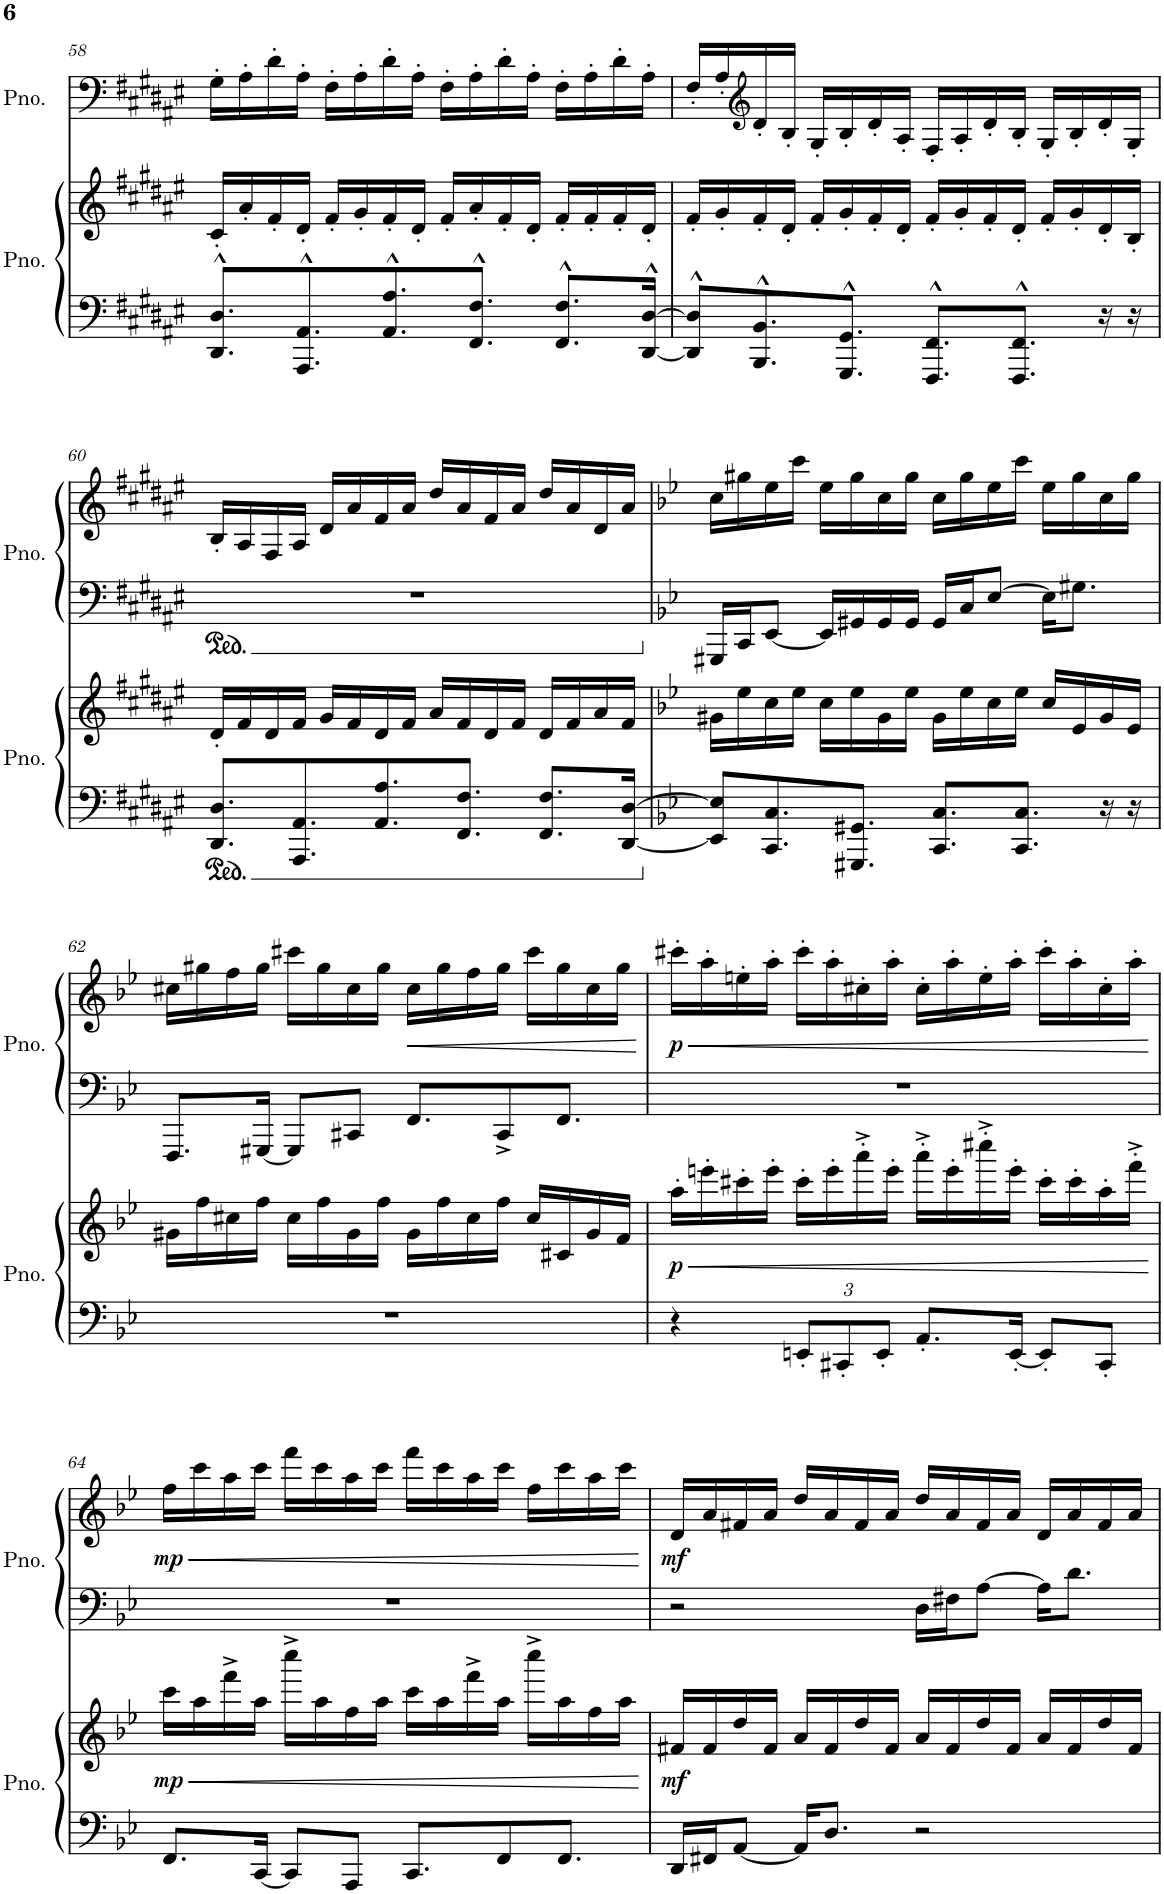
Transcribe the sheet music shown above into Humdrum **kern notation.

**kern	**kern	**dynam	**kern	**kern	**dynam
*part2	*part2	*part2	*part1	*part1	*part1
*staff4	*staff3	*staff3/4	*staff2	*staff1	*staff1/2
*I"Piano	*	*	*I"Piano	*	*
*I'Pno.	*	*	*I'Pno.	*	*
!!LO:PB:g=z
*clefF4	*clefG2	*	*clefF4	*clefF4	*
*k[f#c#g#d#a#e#]	*k[f#c#g#d#a#e#]	*	*k[f#c#g#d#a#e#]	*k[f#c#g#d#a#e#]	*
*M4/4	*M4/4	*	*M4/4	*M4/4	*
=58	=58	=58	=58	=58	=58
8.DD#/^^ 8.D#/^^L	16c#'/LL	.	1r	16G#'\LL	.
.	16a#'/	.	.	16A#'\	.
.	16f#'/	.	.	16d#'\	.
8.AAA#/^^ 8.AA#/^^	16d#'/JJ	.	.	16A#'\JJ	.
.	16f#'/LL	.	.	16F#'\LL	.
.	16g#'/	.	.	16A#'\	.
8.AA#/^^ 8.A#/^^	16f#'/	.	.	16d#'\	.
.	16d#'/JJ	.	.	16A#'\JJ	.
.	16f#'/LL	.	.	16F#'\LL	.
8.FF#/^^ 8.F#/^^J	16a#'/	.	.	16A#'\	.
.	16f#'/	.	.	16d#'\	.
.	16d#'/JJ	.	.	16A#'\JJ	.
8.FF#/^^ 8.F#/^^L	16f#'/LL	.	.	16F#'\LL	.
.	16f#'/	.	.	16A#'\	.
.	16f#'/	.	.	16d#'\	.
[16DD#/^^ [16D#/^^Jk	16d#'/JJ	.	.	16A#'\JJ	.
=59	=59	=59	=59	=59	=59
8DD#/]^^ 8D#/]^^L	16f#'/LL	.	1r	16F#'/LL	.
.	16g#'/	.	.	16A#'/	.
*	*	*	*	*clefG2	*
8.BBB/^^ 8.BB/^^	16f#'/	.	.	16d#'/	.
.	16d#'/JJ	.	.	16B'/JJ	.
.	16f#'/LL	.	.	16G#'/LL	.
8.GGG#/^^ 8.GG#/^^J	16g#'/	.	.	16B'/	.
.	16f#'/	.	.	16d#'/	.
.	16d#'/JJ	.	.	16A#'/JJ	.
8.FFF#/^^ 8.FF#/^^L	16f#'/LL	.	.	16F#'/LL	.
.	16g#'/	.	.	16A#'/	.
.	16f#'/	.	.	16d#'/	.
8.FFF#/^^ 8.FF#/^^J	16d#'/JJ	.	.	16B'/JJ	.
.	16f#'/LL	.	.	16G#'/LL	.
.	16g#'/	.	.	16B'/	.
16r	16d#'/	.	.	16d#'/	.
16r	16B'/JJ	.	.	16G#'/JJ	.
!!LO:LB:g=z
=60	=60	=60	=60	=60	=60
8.DD#/ 8.D#/L	16d#'/LL	.	1r	16B'/LL	.
.	16f#/	.	.	16A#/	.
.	16d#/	.	.	16F#/	.
8.AAA#/ 8.AA#/	16f#/JJ	.	.	16A#/JJ	.
.	16g#/LL	.	.	16d#/LL	.
.	16f#/	.	.	16a#/	.
8.AA#/ 8.A#/	16d#/	.	.	16f#/	.
.	16f#/JJ	.	.	16a#/JJ	.
.	16a#/LL	.	.	16dd#/LL	.
8.FF#/ 8.F#/J	16f#/	.	.	16a#/	.
.	16d#/	.	.	16f#/	.
.	16f#/JJ	.	.	16a#/JJ	.
8.FF#/ 8.F#/L	16d#/LL	.	.	16dd#/LL	.
.	16f#/	.	.	16a#/	.
.	16a#/	.	.	16d#/	.
[16DD#/ [16D#/Jk	16f#/JJ	.	.	16a#/JJ	.
=61	=61	=61	=61	=61	=61
*k[b-e-]	*k[b-e-]	*	*k[b-e-]	*k[b-e-]	*
8EE-/] 8E-/]L	16g#X\LL	.	16GGG#X/LL	16cc\LL	.
.	16ee-\	.	16CC/J	16gg#X\	.
8.CC/ 8.C/	16cc\	.	[8EE-/J	16ee-\	.
.	16ee-\JJ	.	.	16ccc\JJ	.
.	16cc\LL	.	16EE-/LL]	16ee-\LL	.
8.GGG#X/ 8.GG#X/J	16ee-\	.	16GG#X/	16gg#\	.
.	16g#\	.	16GG#/	16cc\	.
.	16ee-\JJ	.	16GG#/JJ	16gg#\JJ	.
8.CC/ 8.C/L	16g#\LL	.	16GG#/LL	16cc\LL	.
.	16ee-\	.	16C/J	16gg#\	.
.	16cc\	.	[8E-/J	16ee-\	.
8.CC/ 8.C/J	16ee-\JJ	.	.	16ccc\JJ	.
.	16cc/LL	.	16E-\KL]	16ee-\LL	.
.	16e-/	.	8.G#X\J	16gg#\	.
16r	16g#/	.	.	16cc\	.
16r	16e-/JJ	.	.	16gg#\JJ	.
!!LO:LB:g=z
=62	=62	=62	=62	=62	=62
1r	16g#X\LL	.	8.FFF/L	16cc#X\LL	.
.	16ff\	.	.	16gg#X\	.
.	16cc#X\	.	.	16ff\	.
.	16ff\JJ	.	[16GGG#X/Jk	16gg#\JJ	.
.	16cc#\LL	.	8GGG#/L]	16ccc#X\LL	.
.	16ff\	.	.	16gg#\	.
.	16g#\	.	8CC#X/J	16cc#\	.
.	16ff\JJ	.	.	16gg#\JJ	.
!	!	!	!	!	!LO:HP:b
.	16g#\LL	.	8.FF/L	16cc#\LL	<
.	16ff\	.	.	16gg#\	.
.	16cc#\	.	.	16ff\	.
.	16ff\JJ	.	8CC#^/	16gg#\JJ	.
.	16cc#/LL	.	.	16ccc#\LL	.
.	16c#X/	.	8.FF/J	16gg#\	.
.	16g#/	.	.	16cc#\	.
.	16f/JJ	.	.	16gg#\JJ	.
.	.	.	.	.	[
=63	=63	=63	=63	=63	=63
!	!	!LO:HP:b	!	!	!LO:HP:b
!	!	!LO:DY:n=1:b	!	!	!LO:DY:n=1:b
4r	16aa'\LL	< p	1r	16ccc#X'\LL	< p
.	16eeen'\	.	.	16aa'\	.
.	16ccc#X'\	.	.	16een'\	.
.	16eee'\JJ	.	.	16aa'\JJ	.
*Xbrackettup	*	*	*	*	*
12EEn'/L	16ccc#'\LL	.	.	16ccc#'\LL	.
.	16eee'\	.	.	16aa'\	.
12CC#X'/	.	.	.	.	.
.	16aaa'^\	.	.	16cc#X'\	.
12EE'/J	.	.	.	.	.
.	16eee'\JJ	.	.	16aa'\JJ	.
8.AA'/L	16aaa'^\LL	.	.	16cc#'\LL	.
.	16eee'\	.	.	16aa'\	.
.	16cccc#X'^\	.	.	16ee'\	.
[16EE'/Jk	16eee'\JJ	.	.	16aa'\JJ	.
8EE'/L]	16ccc#'\LL	.	.	16ccc#'\LL	.
.	16ccc#'\	.	.	16aa'\	.
8CC#'/J	16aa'\	.	.	16cc#'\	.
.	16fff'^\JJ	.	.	16aa'\JJ	.
.	.	[	.	.	[
!!LO:LB:g=z
=64	=64	=64	=64	=64	=64
!	!	!LO:HP:b	!	!	!LO:HP:b
!	!	!LO:DY:n=1:b	!	!	!LO:DY:n=1:b
8.FF/L	16ccc\LL	< mp	1r	16ff\LL	< mp
.	16aa\	.	.	16ccc\	.
.	16fff^\	.	.	16aa\	.
[16CC/Jk	16aa\JJ	.	.	16ccc\JJ	.
8CC/L]	16cccc^\LL	.	.	16fff\LL	.
.	16aa\	.	.	16ccc\	.
8AAA/J	16ff\	.	.	16aa\	.
.	16aa\JJ	.	.	16ccc\JJ	.
8.CC/L	16ccc\LL	.	.	16fff\LL	.
.	16aa\	.	.	16ccc\	.
.	16fff^\	.	.	16aa\	.
8FF/	16aa\JJ	.	.	16ccc\JJ	.
.	16cccc^\LL	.	.	16ff\LL	.
8.FF/J	16aa\	.	.	16ccc\	.
.	16ff\	.	.	16aa\	.
.	16aa\JJ	.	.	16ccc\JJ	.
.	.	[	.	.	[
=65	=65	=65	=65	=65	=65
!	!	!LO:DY:b	!	!	!LO:DY:b
16DD/LL	16f#X/LL	mf	2r	16d/LL	mf
16FF#X/J	16f#/	.	.	16a/	.
[8AA/J	16dd/	.	.	16f#X/	.
.	16f#/JJ	.	.	16a/JJ	.
16AA/KL]	16a/LL	.	.	16dd/LL	.
8.D/J	16f#/	.	.	16a/	.
.	16dd/	.	.	16f#/	.
.	16f#/JJ	.	.	16a/JJ	.
2r	16a/LL	.	16D\LL	16dd/LL	.
.	16f#/	.	16F#X\J	16a/	.
.	16dd/	.	[8A\J	16f#/	.
.	16f#/JJ	.	.	16a/JJ	.
.	16a/LL	.	16A\KL]	16d/LL	.
.	16f#/	.	8.d\J	16a/	.
.	16dd/	.	.	16f#/	.
.	16f#/JJ	.	.	16a/JJ	.
=	=	=	=	=	=
*-	*-	*-	*-	*-	*-
